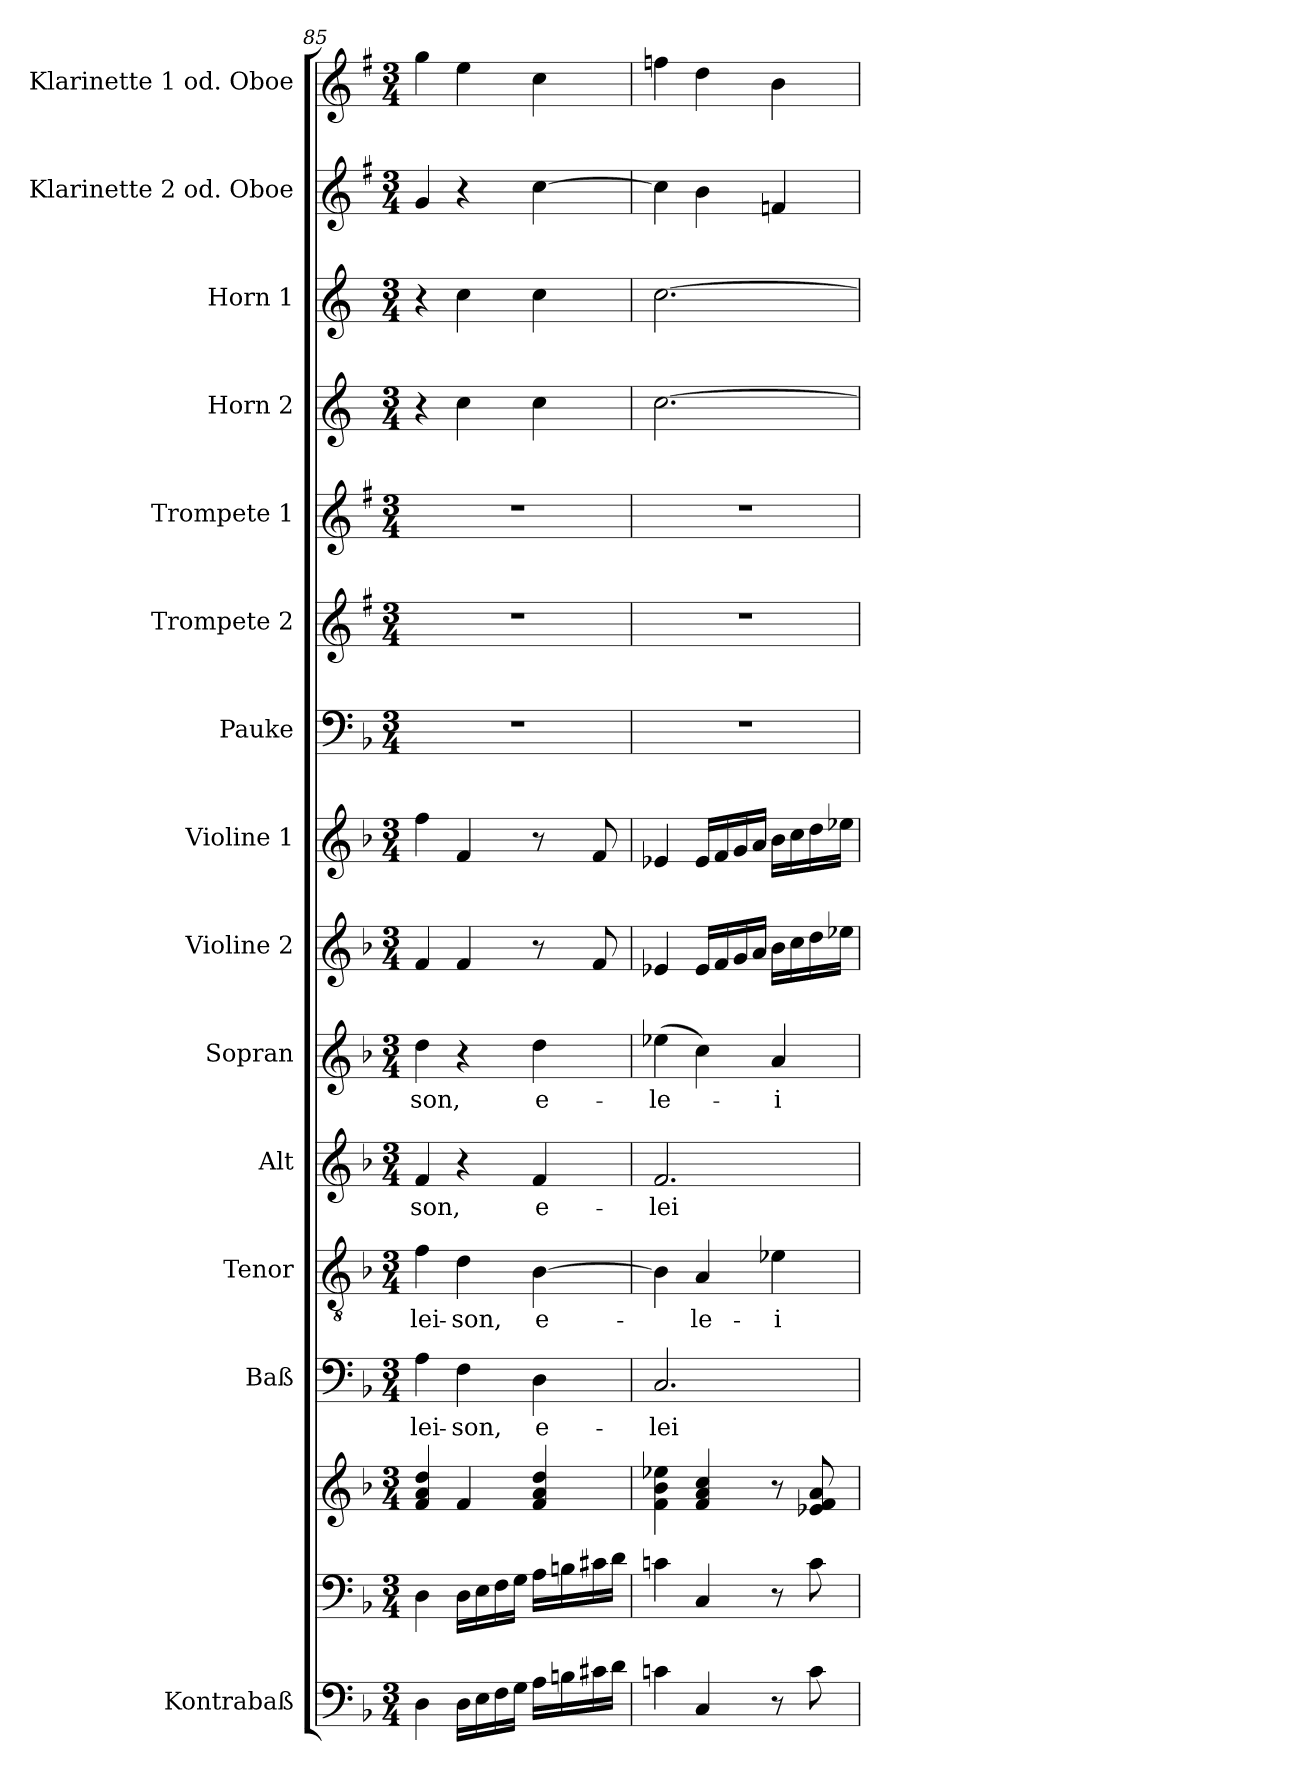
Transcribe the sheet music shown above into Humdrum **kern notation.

**kern	**kern	**kern	**kern	**text	**kern	**text	**kern	**text	**kern	**text	**kern	**kern	**kern	**kern	**kern	**kern	**kern	**kern	**kern
*part15	*part14	*part14	*part13	*part13	*part12	*part12	*part11	*part11	*part10	*part10	*part9	*part8	*part7	*part6	*part5	*part4	*part3	*part2	*part1
*staff16	*staff15	*staff14	*staff13	*staff13	*staff12	*staff12	*staff11	*staff11	*staff10	*staff10	*staff9	*staff8	*staff7	*staff6	*staff5	*staff4	*staff3	*staff2	*staff1
*I"Kontrabaß	*	*	*I"Baß	*	*I"Tenor	*	*I"Alt	*	*I"Sopran	*	*I"Violine 2	*I"Violine 1	*I"Pauke	*I"Trompete 2	*I"Trompete 1	*I"Horn 2	*I"Horn 1	*I"Klarinette 2 od. Oboe	*I"Klarinette 1 od. Oboe
*	*	*	*	*	*	*	*	*	*	*	*	*	*	*I'Tpt	*I'Tpt	*I'Hn	*I'Hn	*	*
*clefF4	*clefF4	*clefG2	*clefF4	*	*clefGv2	*	*clefG2	*	*clefG2	*	*clefG2	*clefG2	*clefF4	*clefG2	*clefG2	*clefG2	*clefG2	*clefG2	*clefG2
*ITrd7c12	*	*	*	*	*	*	*	*	*	*	*	*	*	*ITrd1c2	*ITrd1c2	*ITrd4c7	*ITrd4c7	*ITrd1c2	*ITrd1c2
*k[b-]	*k[b-]	*k[b-]	*k[b-]	*	*k[b-]	*	*k[b-]	*	*k[b-]	*	*k[b-]	*k[b-]	*k[b-]	*k[b-]	*k[b-]	*k[b-]	*k[b-]	*k[b-]	*k[b-]
*F:	*F:	*F:	*F:	*	*F:	*	*F:	*	*F:	*	*F:	*F:	*F:	*F:	*F:	*F:	*F:	*F:	*F:
*M3/4	*M3/4	*M3/4	*M3/4	*	*M3/4	*	*M3/4	*	*M3/4	*	*M3/4	*M3/4	*M3/4	*M3/4	*M3/4	*M3/4	*M3/4	*M3/4	*M3/4
=85	=85	=85	=85	=85	=85	=85	=85	=85	=85	=85	=85	=85	=85	=85	=85	=85	=85	=85	=85
!	!	!	!	!LO:LY:b	!	!LO:LY:b	!	!LO:LY:b	!	!LO:LY:b	!	!	!	!	!	!	!	!	!
4DD\	4D\	4f/ 4a/ 4dd/	4A\	-lei-	4f\	-lei-	4f/	-son,	4dd\	-son,	4f/	4ff\	2.r	2.r	2.r	4r	4r	4f/	4ff\
!	!	!	!	!LO:LY:b	!	!LO:LY:b	!	!	!	!	!	!	!	!	!	!	!	!	!
16DD\LL	16D\LL	4f/	4F\	-son,	4d\	-son,	4r	.	4r	.	4f/	4f/	.	.	.	4f\	4f\	4r	4dd\
16EE\	16E\	.	.	.	.	.	.	.	.	.	.	.	.	.	.	.	.	.	.
16FF\	16F\	.	.	.	.	.	.	.	.	.	.	.	.	.	.	.	.	.	.
16GG\JJ	16G\JJ	.	.	.	.	.	.	.	.	.	.	.	.	.	.	.	.	.	.
!	!	!	!	!LO:LY:b	!	!LO:LY:b	!	!LO:LY:b	!	!LO:LY:b	!	!	!	!	!	!	!	!	!
16AA\LL	16A\LL	4f/ 4a/ 4dd/	4D\	e-	[4B-\	e-	4f/	e-	4dd\	e-	8r	8r	.	.	.	4f\	4f\	[4b-\	4b-\
16BBn\	16Bn\	.	.	.	.	.	.	.	.	.	.	.	.	.	.	.	.	.	.
16C#X\	16c#X\	.	.	.	.	.	.	.	.	.	8f/	8f/	.	.	.	.	.	.	.
16D\JJ	16d\JJ	.	.	.	.	.	.	.	.	.	.	.	.	.	.	.	.	.	.
!!LO:PB:g=z
=86	=86	=86	=86	=86	=86	=86	=86	=86	=86	=86	=86	=86	=86	=86	=86	=86	=86	=86	=86
!	!	!	!	!LO:LY:b	!	!	!	!LO:LY:b	!	!LO:LY:b	!	!	!	!	!	!	!	!	!
4Cn\	4cn\	4f\ 4b-\ 4ee-X\	2.C/	-lei-	4B-\]	.	2.f/	-lei-	(>4ee-X\	-le-	4e-X/	4e-X/	2.r	2.r	2.r	[2.f\	[2.f\	4b-\]	4ee-X\
!	!	!	!	!	!	!LO:LY:b	!	!	!	!	!	!	!	!	!	!	!	!	!
4CC/	4C/	4f/ 4a/ 4cc/	.	.	4A/	-le-	.	.	4cc\)	.	16e-/LL	16e-/LL	.	.	.	.	.	4a\	4cc\
.	.	.	.	.	.	.	.	.	.	.	16f/	16f/	.	.	.	.	.	.	.
.	.	.	.	.	.	.	.	.	.	.	16g/	16g/	.	.	.	.	.	.	.
.	.	.	.	.	.	.	.	.	.	.	16a/JJ	16a/JJ	.	.	.	.	.	.	.
!	!	!	!	!	!	!LO:LY:b	!	!	!	!LO:LY:b	!	!	!	!	!	!	!	!	!
8r	8r	8r	.	.	4e-X\	-i-	.	.	4a/	-i-	16b-\LL	16b-\LL	.	.	.	.	.	4e-X/	4a\
.	.	.	.	.	.	.	.	.	.	.	16cc\	16cc\	.	.	.	.	.	.	.
8C\	8c\	8e-X/ 8f/ 8a/	.	.	.	.	.	.	.	.	16dd\	16dd\	.	.	.	.	.	.	.
.	.	.	.	.	.	.	.	.	.	.	16ee-X\JJ	16ee-X\JJ	.	.	.	.	.	.	.
=	=	=	=	=	=	=	=	=	=	=	=	=	=	=	=	=	=	=	=
*-	*-	*-	*-	*-	*-	*-	*-	*-	*-	*-	*-	*-	*-	*-	*-	*-	*-	*-	*-
